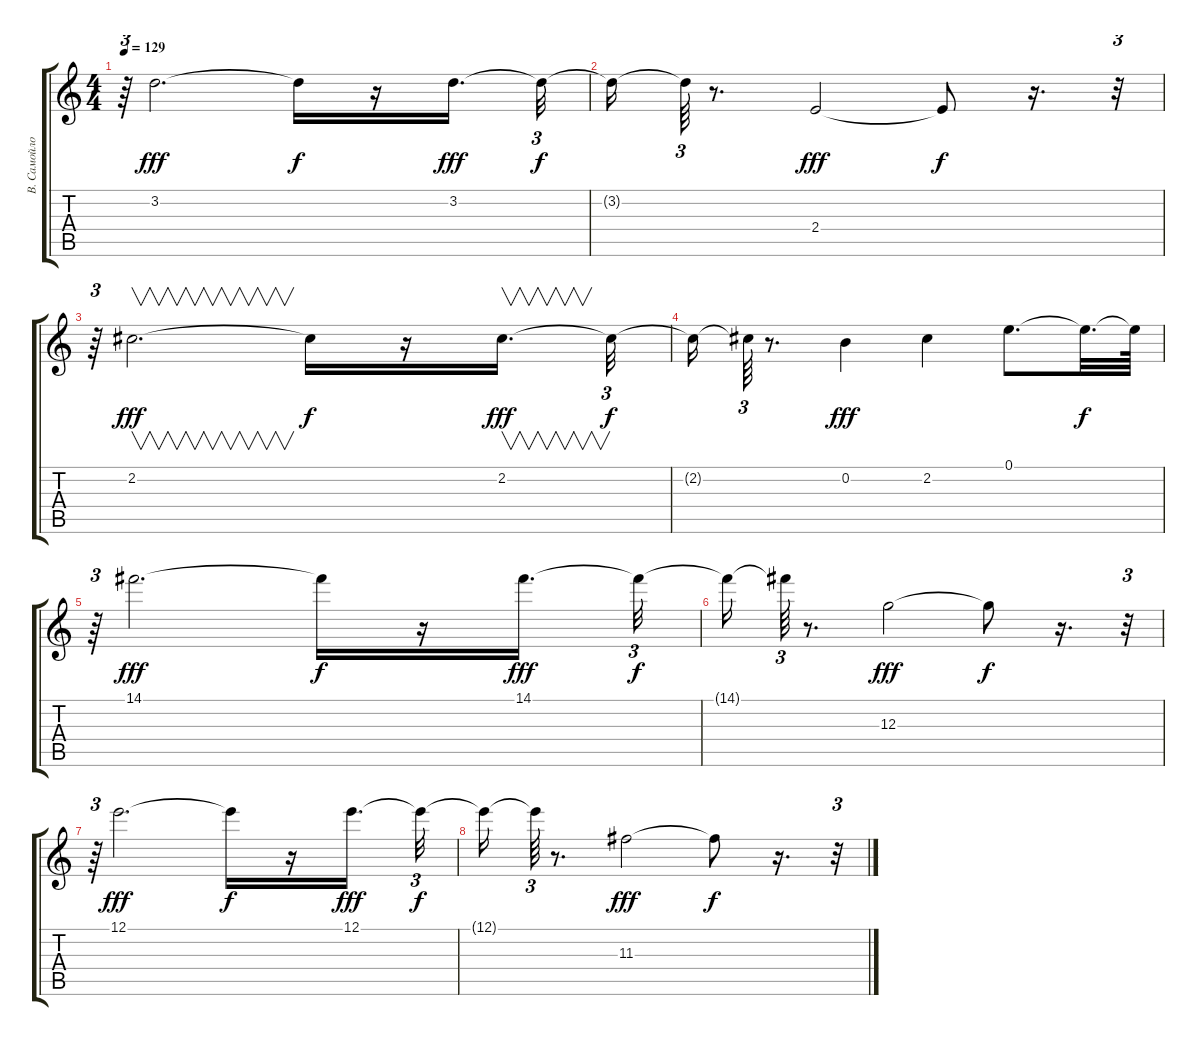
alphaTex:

\track ("В. Самойлов" "В. Самойло") {instrument electricguitarjazz}
\staff {score tabs}
\tuning (E4 B3 G3 D3 A2 E2) {hide}
\ts (4 4)
\tempo 129
\clef g2
\ks c
r.64{tu (3 2) dy f} 3.2.2{d dy fff} 3.2{t}.16{dy f} r.16 3.2.16{d dy fff} 3.2{t}.32{tu (3 2) dy f} |
3.2{t}.16 3.2{t}.64{tu (3 2)} r.8{d} 2.4.2{dy fff} 2.4{t}.8{dy f} r.16{d} r.32{tu (3 2)} |
r.64{tu (3 2)} 2.2.2{v d dy fff} 2.2{t}.16{dy f} r.16 2.2.16{v d dy fff} 2.2{t}.32{tu (3 2) dy f} |
2.2{t}.16 2.2{t}.64{tu (3 2)} r.8{d} 0.2.4{dy fff} 2.2.4 0.1.8{d} 0.1{t}.32{d dy f} 0.1{t}.64 |
r.64{tu (3 2)} 14.1.2{d dy fff} 14.1{t}.16{dy f} r.16 14.1.16{d dy fff} 14.1{t}.32{tu (3 2) dy f} |
14.1{t}.16 14.1{t}.64{tu (3 2)} r.8{d} 12.3.2{dy fff} 12.3{t}.8{dy f} r.16{d} r.32{tu (3 2)} |
r.64{tu (3 2)} 12.1.2{d dy fff} 12.1{t}.16{dy f} r.16 12.1.16{d dy fff} 12.1{t}.32{tu (3 2) dy f} |
12.1{t}.16 12.1{t}.64{tu (3 2)} r.8{d} 11.3.2{dy fff} 11.3{t}.8{dy f} r.16{d} r.32{tu (3 2)}
